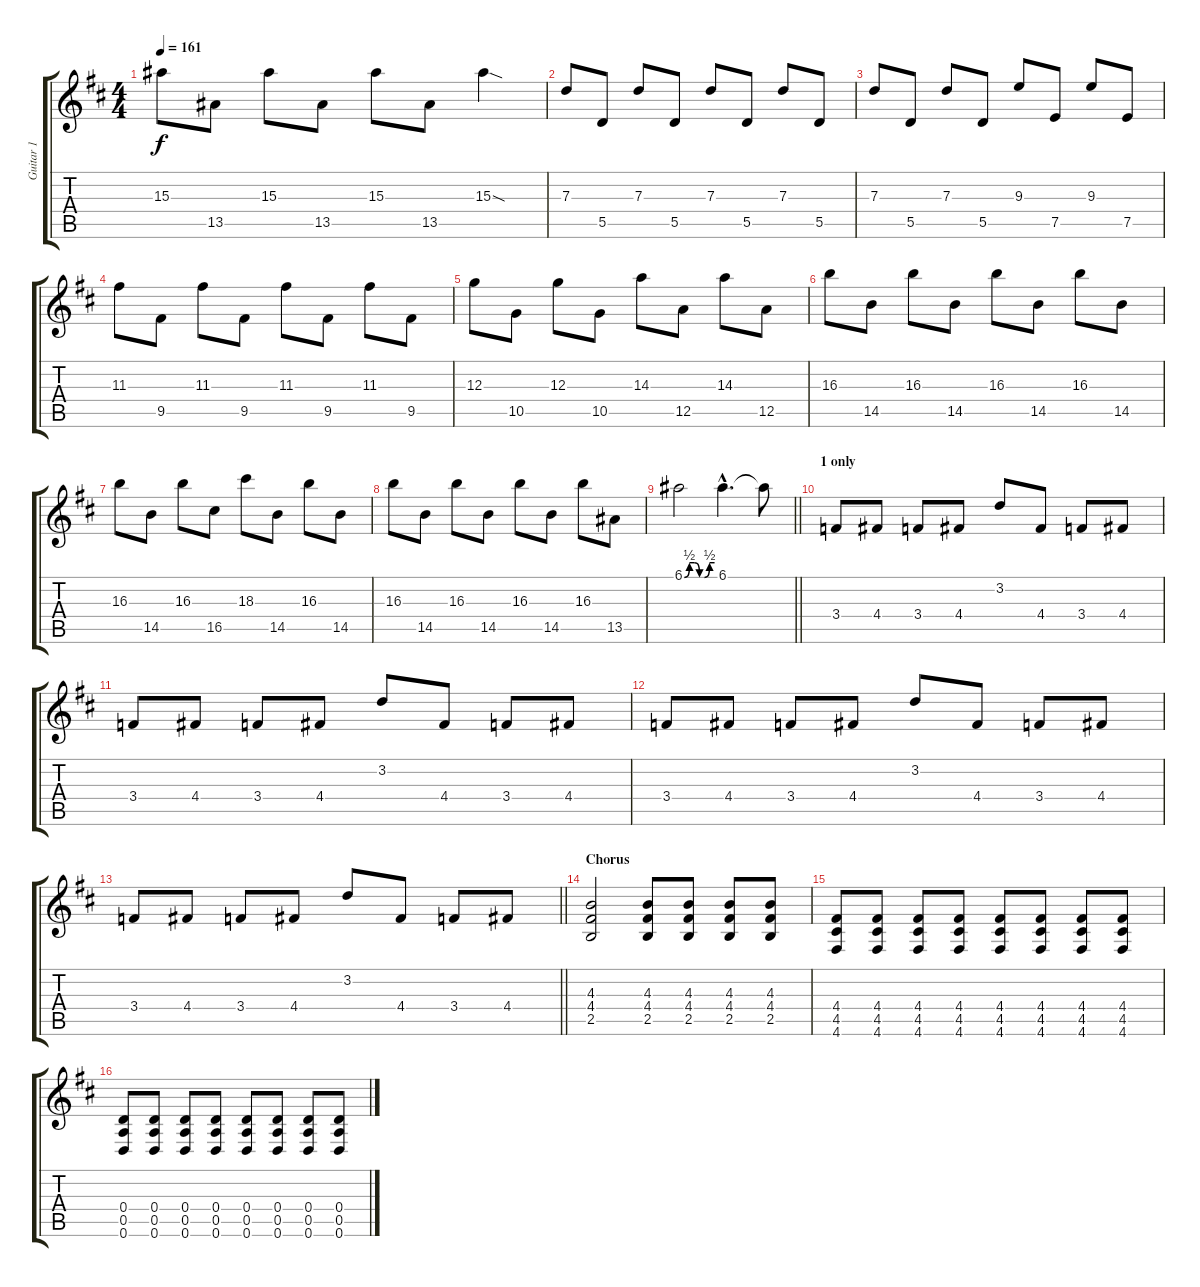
\track ("Guitar 1" "Guitar 1") {instrument acousticguitarsteel}
\staff {score tabs}
\tuning (E4 B3 G3 D3 A2 D2) {hide}
\ts (4 4)
\tempo 161
\clef g2
\ks d
15.3.8{dy f} 13.5.8 15.3.8 13.5.8 15.3.8 13.5.8 15.3{sod}.4 |
7.3.8 5.5.8 7.3.8 5.5.8 7.3.8 5.5.8 7.3.8 5.5.8 |
7.3.8 5.5.8 7.3.8 5.5.8 9.3.8 7.5.8 9.3.8 7.5.8 |
11.3.8 9.5.8 11.3.8 9.5.8 11.3.8 9.5.8 11.3.8 9.5.8 |
12.3.8 10.5.8 12.3.8 10.5.8 14.3.8 12.5.8 14.3.8 12.5.8 |
16.3.8 14.5.8 16.3.8 14.5.8 16.3.8 14.5.8 16.3.8 14.5.8 |
16.3.8 14.5.8 16.3.8 16.5.8 18.3.8 14.5.8 16.3.8 14.5.8 |
16.3.8 14.5.8 16.3.8 14.5.8 16.3.8 14.5.8 16.3.8 13.5.8 |
\barLineRight lightlight
6.1{be (custom 0 0 10 2 20 2 30 0 40 0 50 2 60 2)}.2 6.1{hac}.4{d} 6.1{t}.8 |
\section ("" "1 only")
3.4.8 4.4.8 3.4.8 4.4.8 3.2.8 4.4.8 3.4.8 4.4.8 |
3.4.8 4.4.8 3.4.8 4.4.8 3.2.8 4.4.8 3.4.8 4.4.8 |
3.4.8 4.4.8 3.4.8 4.4.8 3.2.8 4.4.8 3.4.8 4.4.8 |
\barLineRight lightlight
3.4.8 4.4.8 3.4.8 4.4.8 3.2.8 4.4.8 3.4.8 4.4.8 |
\section ("" "Chorus")
(4.3 4.4 2.5).2 (4.3 4.4 2.5).8 (4.3 4.4 2.5).8 (4.3 4.4 2.5).8 (4.3 4.4 2.5).8 |
(4.4 4.5 4.6).8 (4.4 4.5 4.6).8 (4.4 4.5 4.6).8 (4.4 4.5 4.6).8 (4.4 4.5 4.6).8 (4.4 4.5 4.6).8 (4.4 4.5 4.6).8 (4.4 4.5 4.6).8 |
(0.4 0.5 0.6).8 (0.4 0.5 0.6).8 (0.4 0.5 0.6).8 (0.4 0.5 0.6).8 (0.4 0.5 0.6).8 (0.4 0.5 0.6).8 (0.4 0.5 0.6).8 (0.4 0.5 0.6).8
